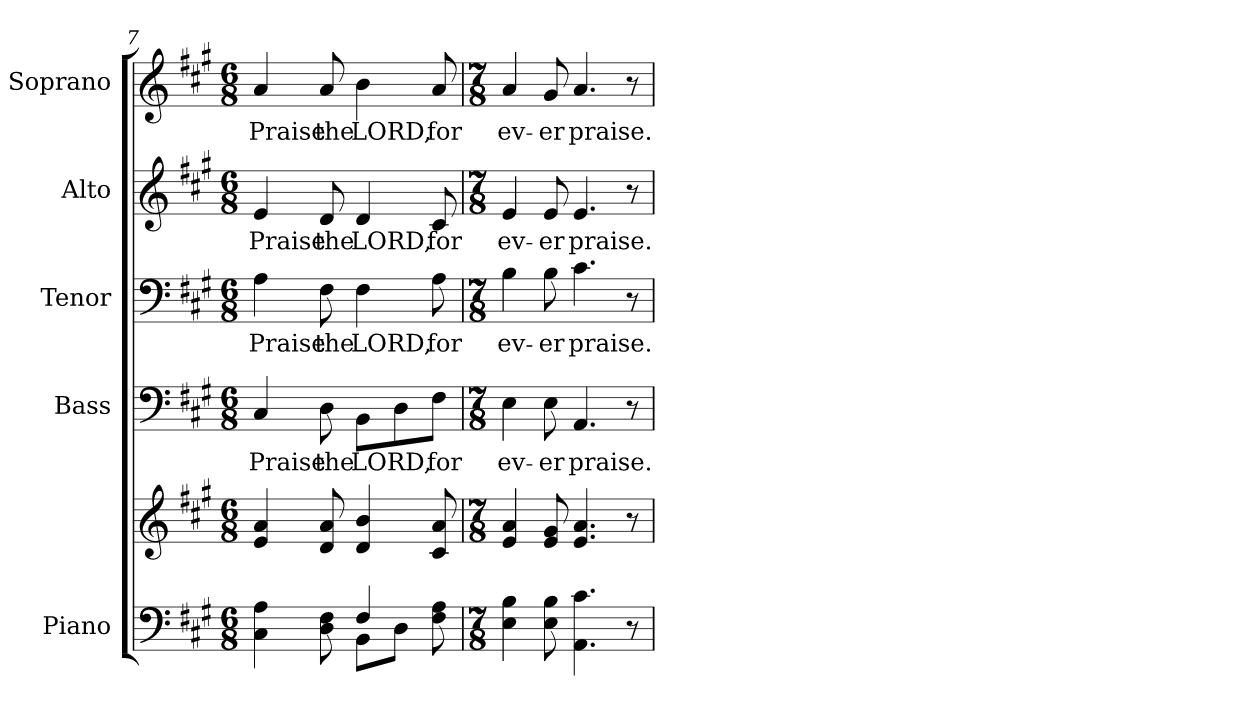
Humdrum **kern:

**kern	**kern	**kern	**text	**kern	**text	**kern	**text	**kern	**text
*part5	*part5	*part4	*part4	*part3	*part3	*part2	*part2	*part1	*part1
*staff6	*staff5	*staff4	*staff4	*staff3	*staff3	*staff2	*staff2	*staff1	*staff1
*I"Piano	*	*I"Bass	*	*I"Tenor	*	*I"Alto	*	*I"Soprano	*
*I'Pno.	*	*I'B.	*	*I'T.	*	*I'A.	*	*I'S.	*
*clefF4	*clefG2	*clefF4	*	*clefF4	*	*clefG2	*	*clefG2	*
*k[f#c#g#]	*k[f#c#g#]	*k[f#c#g#]	*	*k[f#c#g#]	*	*k[f#c#g#]	*	*k[f#c#g#]	*
*A:	*A:	*A:	*	*A:	*	*A:	*	*A:	*
*M6/8	*M6/8	*M6/8	*	*M6/8	*	*M6/8	*	*M6/8	*
=7	=7	=7	=7	=7	=7	=7	=7	=7	=7
*^	*	*	*	*	*	*	*	*	*
!	!	!	!	!LO:LY:b:color=#000000	!	!	!	!	!	!
!	!	!	!	!	!	!LO:LY:b:color=#000000	!	!	!	!
!	!	!	!	!	!	!	!	!LO:LY:b:color=#000000	!	!
!	!	!	!	!	!	!	!	!	!	!LO:LY:b:color=#000000
4C#i\ 4Ai	4.ryy	4ei/ 4ai	4C#i/	Praise	4Ai\	Praise	4ei/	Praise	4ai/	Praise
!	!	!	!	!LO:LY:b:color=#000000	!	!	!	!	!	!
!	!	!	!	!	!	!LO:LY:b:color=#000000	!	!	!	!
!	!	!	!	!	!	!	!	!LO:LY:b:color=#000000	!	!
!	!	!	!	!	!	!	!	!	!	!LO:LY:b:color=#000000
8Di\ 8F#i	.	8di/ 8ai	8Di\	the	8F#i\	the	8di/	the	8ai/	the
!	!	!	!	!LO:LY:b:color=#000000	!	!	!	!	!	!
!	!	!	!	!	!	!LO:LY:b:color=#000000	!	!	!	!
!	!	!	!	!	!	!	!	!LO:LY:b:color=#000000	!	!
!	!	!	!	!	!	!	!	!	!	!LO:LY:b:color=#000000
4F#i/	8BBi\L	4di/ 4bi	8BBi\L	LORD,	4F#i\	LORD,	4di/	LORD,	4bi\	LORD,
.	8Di\J	.	8Di\	.	.	.	.	.	.	.
!	!	!	!	!LO:LY:b:color=#000000	!	!	!	!	!	!
!	!	!	!	!	!	!LO:LY:b:color=#000000	!	!	!	!
!	!	!	!	!	!	!	!	!LO:LY:b:color=#000000	!	!
!	!	!	!	!	!	!	!	!	!	!LO:LY:b:color=#000000
8F#i\ 8Ai	8ryy	8c#i/ 8ai	8F#i\J	for	8Ai\	for	8c#i/	for	8ai/	for
*v	*v	*	*	*	*	*	*	*	*	*
=8	=8	=8	=8	=8	=8	=8	=8	=8	=8
*M7/8	*M7/8	*M7/8	*	*M7/8	*	*M7/8	*	*M7/8	*
*^	*	*	*	*	*	*	*	*	*
!	!	!	!	!LO:LY:b:color=#000000	!	!	!	!	!	!
*v	*v	*	*	*	*	*	*	*	*	*
*^	*	*	*	*	*	*	*	*	*
!	!	!	!	!	!	!LO:LY:b:color=#000000	!	!	!	!
*v	*v	*	*	*	*	*	*	*	*	*
*^	*	*	*	*	*	*	*	*	*
!	!	!	!	!	!	!	!	!LO:LY:b:color=#000000	!	!
*v	*v	*	*	*	*	*	*	*	*	*
*^	*	*	*	*	*	*	*	*	*
!	!	!	!	!	!	!	!	!	!	!LO:LY:b:color=#000000
*v	*v	*	*	*	*	*	*	*	*	*
4Ei\ 4Bi	4ei/ 4ai	4Ei\	ev-	4Bi\	ev-	4ei/	ev-	4ai/	ev-
!	!	!	!LO:LY:b:color=#000000	!	!	!	!	!	!
!	!	!	!	!	!LO:LY:b:color=#000000	!	!	!	!
!	!	!	!	!	!	!	!LO:LY:b:color=#000000	!	!
!	!	!	!	!	!	!	!	!	!LO:LY:b:color=#000000
8Ei\ 8Bi	8ei/ 8g#i	8Ei\	-er	8Bi\	-er	8ei/	-er	8g#i/	-er
!	!	!	!LO:LY:b:color=#000000	!	!	!	!	!	!
!	!	!	!	!	!LO:LY:b:color=#000000	!	!	!	!
!	!	!	!	!	!	!	!LO:LY:b:color=#000000	!	!
!	!	!	!	!	!	!	!	!	!LO:LY:b:color=#000000
4.AAi\ 4.c#i	4.ei/ 4.ai	4.AAi/	praise.	4.c#i\	praise.	4.ei/	praise.	4.ai/	praise.
8r	8r	8r	.	8r	.	8r	.	8r	.
=	=	=	=	=	=	=	=	=	=
*-	*-	*-	*-	*-	*-	*-	*-	*-	*-
